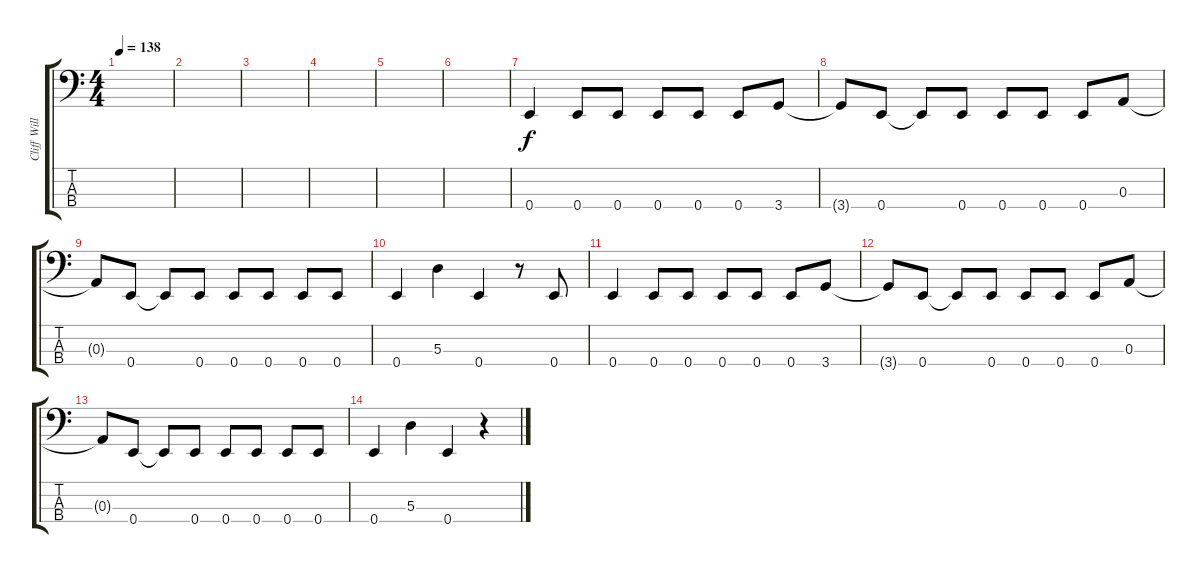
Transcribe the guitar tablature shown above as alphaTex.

\track ("Cliff Williams" "Cliff Will") {instrument electricbasspick}
\staff {score tabs}
\tuning (G2 D2 A1 E1) {hide}
\ts (4 4)
\tempo 138
\clef f4
\ks c
|
|
|
|
|
|
0.4.4 0.4.8 0.4.8 0.4.8 0.4.8 0.4.8 3.4.8 |
3.4{t}.8 0.4.8 0.4{t}.8 0.4.8 0.4.8 0.4.8 0.4.8 0.3.8 |
0.3{t}.8 0.4.8 0.4{t}.8 0.4.8 0.4.8 0.4.8 0.4.8 0.4.8 |
0.4.4 5.3.4 0.4.4 r.8 0.4.8 |
0.4.4 0.4.8 0.4.8 0.4.8 0.4.8 0.4.8 3.4.8 |
3.4{t}.8 0.4.8 0.4{t}.8 0.4.8 0.4.8 0.4.8 0.4.8 0.3.8 |
0.3{t}.8 0.4.8 0.4{t}.8 0.4.8 0.4.8 0.4.8 0.4.8 0.4.8 |
0.4.4 5.3.4 0.4.4 r.4
